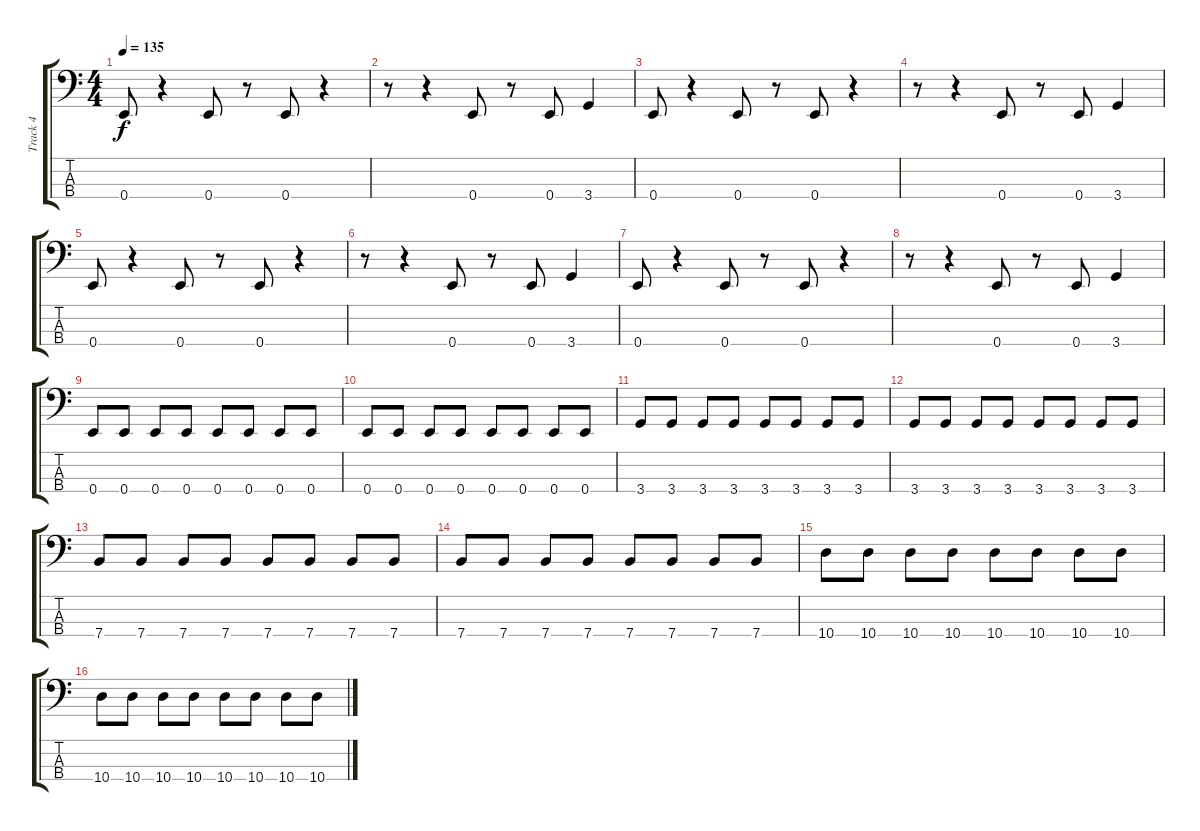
\track ("Track 4" "Track 4") {instrument slapbass1}
\staff {score tabs}
\tuning (G2 D2 A1 E1) {hide}
\ts (4 4)
\tempo 135
\clef f4
\ks c
0.4.8{dy f} r.4 0.4.8 r.8 0.4.8 r.4 |
r.8 r.4 0.4.8 r.8 0.4.8 3.4.4 |
0.4.8 r.4 0.4.8 r.8 0.4.8 r.4 |
r.8 r.4 0.4.8 r.8 0.4.8 3.4.4 |
0.4.8 r.4 0.4.8 r.8 0.4.8 r.4 |
r.8 r.4 0.4.8 r.8 0.4.8 3.4.4 |
0.4.8 r.4 0.4.8 r.8 0.4.8 r.4 |
r.8 r.4 0.4.8 r.8 0.4.8 3.4.4 |
0.4.8{instrument electricbassfinger} 0.4.8 0.4.8 0.4.8 0.4.8 0.4.8 0.4.8 0.4.8 |
0.4.8 0.4.8 0.4.8 0.4.8 0.4.8 0.4.8 0.4.8 0.4.8 |
3.4.8 3.4.8 3.4.8 3.4.8 3.4.8 3.4.8 3.4.8 3.4.8 |
3.4.8 3.4.8 3.4.8 3.4.8 3.4.8 3.4.8 3.4.8 3.4.8 |
7.4.8 7.4.8 7.4.8 7.4.8 7.4.8 7.4.8 7.4.8 7.4.8 |
7.4.8 7.4.8 7.4.8 7.4.8 7.4.8 7.4.8 7.4.8 7.4.8 |
10.4.8 10.4.8 10.4.8 10.4.8 10.4.8 10.4.8 10.4.8 10.4.8 |
10.4.8 10.4.8 10.4.8 10.4.8 10.4.8 10.4.8 10.4.8 10.4.8
